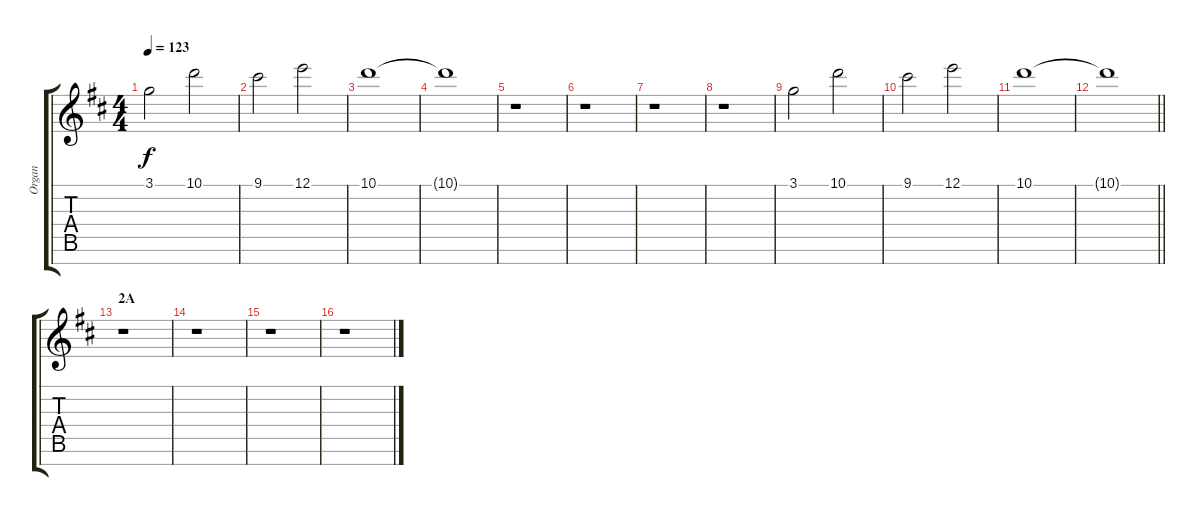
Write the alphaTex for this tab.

\track ("Organ" "Organ") {instrument rockorgan}
\staff {score tabs}
\tuning (E5 B4 G4 D4 A3 E3 B2) {hide}
\ts (4 4)
\tempo 123
\clef g2
\ks d
3.1.2{dy f} 10.1.2 |
9.1.2 12.1.2 |
10.1.1 |
10.1{t}.1 |
r.1 |
r.1 |
r.1 |
r.1 |
3.1.2 10.1.2 |
9.1.2 12.1.2 |
10.1.1 |
\barLineRight lightlight
10.1{t}.1 |
\section ("" "2A")
r.1 |
r.1 |
r.1 |
r.1
